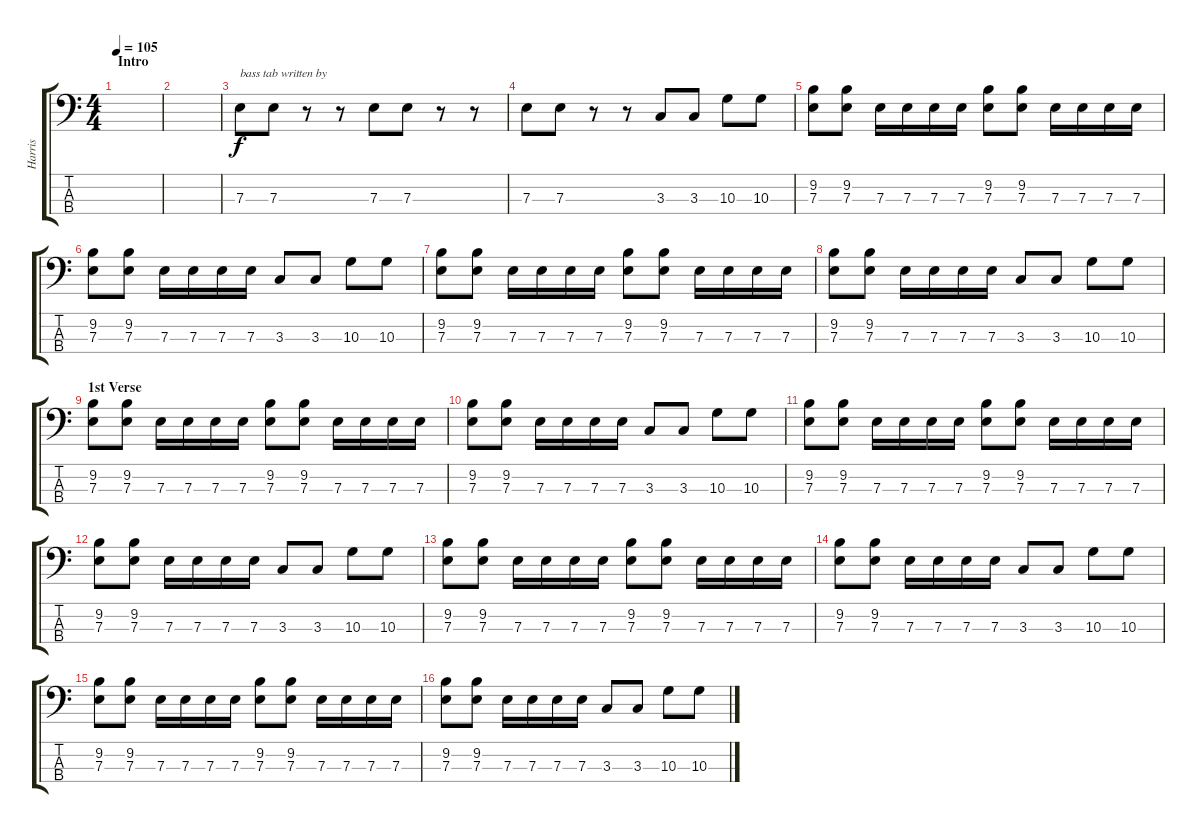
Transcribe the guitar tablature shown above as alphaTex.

\track ("Harris" "Harris") {instrument electricbassfinger}
\staff {score tabs}
\tuning (G2 D2 A1 E1) {hide}
\ts (4 4)
\section ("" "Intro")
\tempo 105
\clef f4
\ks c
|
|
7.3.8{txt "bass tab written by"} 7.3.8 r.8 r.8 7.3.8 7.3.8 r.8 r.8 |
7.3.8 7.3.8 r.8 r.8 3.3.8 3.3.8 10.3.8 10.3.8 |
(9.2 7.3).8 (9.2 7.3).8 7.3.16 7.3.16 7.3.16 7.3.16 (9.2 7.3).8 (9.2 7.3).8 7.3.16 7.3.16 7.3.16 7.3.16 |
(9.2 7.3).8 (9.2 7.3).8 7.3.16 7.3.16 7.3.16 7.3.16 3.3.8 3.3.8 10.3.8 10.3.8 |
(9.2 7.3).8 (9.2 7.3).8 7.3.16 7.3.16 7.3.16 7.3.16 (9.2 7.3).8 (9.2 7.3).8 7.3.16 7.3.16 7.3.16 7.3.16 |
(9.2 7.3).8 (9.2 7.3).8 7.3.16 7.3.16 7.3.16 7.3.16 3.3.8 3.3.8 10.3.8 10.3.8 |
\section ("" "1st Verse ")
(9.2 7.3).8 (9.2 7.3).8 7.3.16 7.3.16 7.3.16 7.3.16 (9.2 7.3).8 (9.2 7.3).8 7.3.16 7.3.16 7.3.16 7.3.16 |
(9.2 7.3).8 (9.2 7.3).8 7.3.16 7.3.16 7.3.16 7.3.16 3.3.8 3.3.8 10.3.8 10.3.8 |
(9.2 7.3).8 (9.2 7.3).8 7.3.16 7.3.16 7.3.16 7.3.16 (9.2 7.3).8 (9.2 7.3).8 7.3.16 7.3.16 7.3.16 7.3.16 |
(9.2 7.3).8 (9.2 7.3).8 7.3.16 7.3.16 7.3.16 7.3.16 3.3.8 3.3.8 10.3.8 10.3.8 |
(9.2 7.3).8 (9.2 7.3).8 7.3.16 7.3.16 7.3.16 7.3.16 (9.2 7.3).8 (9.2 7.3).8 7.3.16 7.3.16 7.3.16 7.3.16 |
(9.2 7.3).8 (9.2 7.3).8 7.3.16 7.3.16 7.3.16 7.3.16 3.3.8 3.3.8 10.3.8 10.3.8 |
(9.2 7.3).8 (9.2 7.3).8 7.3.16 7.3.16 7.3.16 7.3.16 (9.2 7.3).8 (9.2 7.3).8 7.3.16 7.3.16 7.3.16 7.3.16 |
(9.2 7.3).8 (9.2 7.3).8 7.3.16 7.3.16 7.3.16 7.3.16 3.3.8 3.3.8 10.3.8 10.3.8
